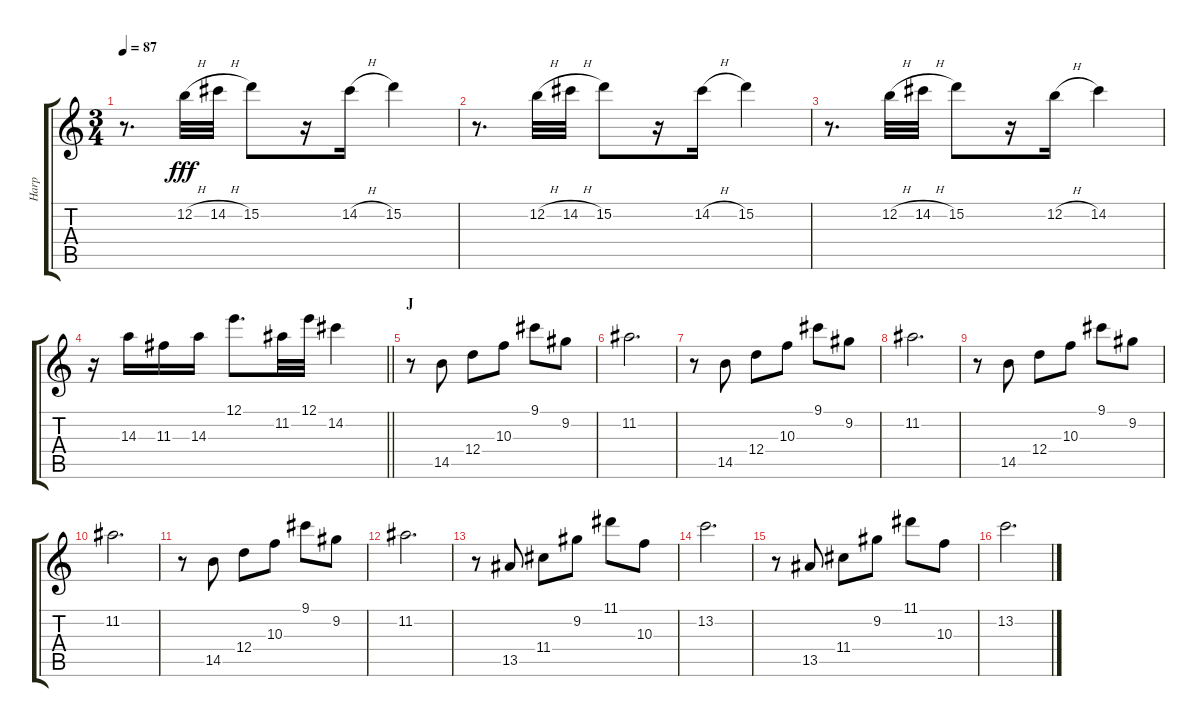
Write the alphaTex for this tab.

\track ("Harp" "Harp") {instrument orchestralharp}
\staff {score tabs}
\tuning (E5 B4 G4 D4 A3 E3) {hide}
\ts (3 4)
\tempo 87
\clef g2
\ks c
r.8{d dy fff} 12.2{h}.32 14.2{h}.32 15.2.8 r.16 14.2{h}.16 15.2.4 |
r.8{d} 12.2{h}.32 14.2{h}.32 15.2.8 r.16 14.2{h}.16 15.2.4 |
r.8{d} 12.2{h}.32 14.2{h}.32 15.2.8 r.16 12.2{h}.16 14.2.4 |
\barLineRight lightlight
r.16 14.3.16 11.3.16 14.3.16 12.1.8{d} 11.2.32 12.1.32 14.2.4 |
\section ("" "J")
r.8 14.5.8 12.4.8 10.3.8 9.1.8 9.2.8 |
11.2.2{d} |
r.8 14.5.8 12.4.8 10.3.8 9.1.8 9.2.8 |
11.2.2{d} |
r.8 14.5.8 12.4.8 10.3.8 9.1.8 9.2.8 |
11.2.2{d} |
r.8 14.5.8 12.4.8 10.3.8 9.1.8 9.2.8 |
11.2.2{d} |
r.8 13.5.8 11.4.8 9.2.8 11.1.8 10.3.8 |
13.2.2{d} |
r.8 13.5.8 11.4.8 9.2.8 11.1.8 10.3.8 |
13.2.2{d}
